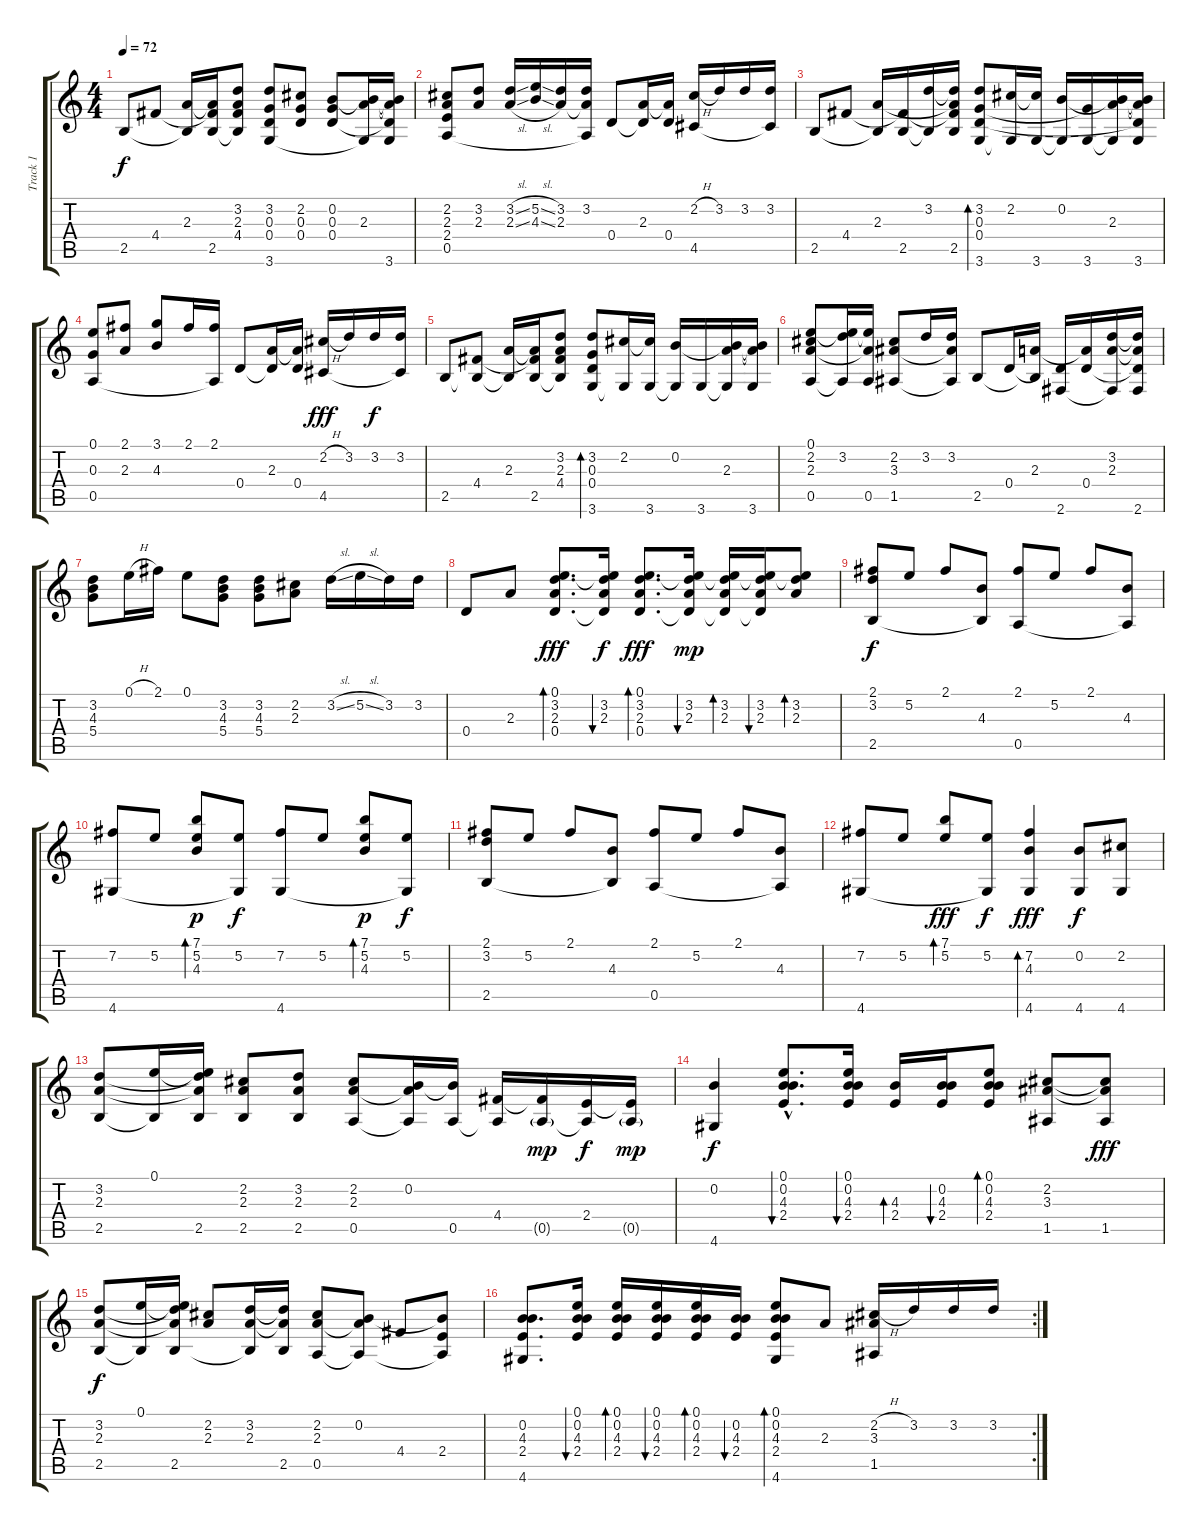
\track ("Track 1" "Track 1") {instrument acousticguitarsteel}
\staff {score tabs}
\tuning (E4 B3 G3 D3 A2 E2) {hide}
\ts (4 4)
\tempo 72
\clef g2
\ks c
2.5.8{dy f} 4.4.8 (2.3 2.5{t}).16 (2.3{t} 4.4{t} 2.5).16 (3.2 2.3 4.4 2.5{t}).8 (3.2 0.3 0.4 3.6).8 (2.2 0.3 0.4).8 (0.2 0.3 0.4).8 (0.2{t} 2.3 3.6{t}).16 (0.2{t} 2.3{t} 0.4{t} 3.6).16 |
(2.2 2.3 2.4 0.5).8 (3.2 2.3).8 (3.2{sl} 2.3{sl}).16 (5.2{sl} 4.3{sl}).16 (3.2 2.3).16 (3.2 2.3{t} 0.5{t}).16 0.4.8 (2.3 0.4{t}).16 (2.3{t} 0.4).16 (2.2{h} 4.5).16 3.2.16 3.2.16 (3.2 4.5{t}).16 |
2.5.8 4.4.8 (2.3 2.5{t}).16 (4.4{t} 2.5).16 (3.2 2.5{t}).16 (3.2{t} 2.3{t} 4.4{t} 2.5).16 (3.2 0.3 0.4 3.6).8{bd 30} (2.2 3.6{t}).16 (2.2{t} 3.6).16 (0.2 3.6{t}).16 (0.3{t} 3.6).16 (0.2{t} 2.3 3.6{t}).16 (0.2{t} 2.3{t} 0.4{t} 3.6).16 |
(0.1 0.3 0.5).8 (2.1 2.3).8 (3.1 4.3).8 2.1.16 (2.1 0.5{t}).16 0.4.8 (2.3 0.4{t}).16 (2.3{t} 0.4).16 (2.2{h} 4.5).16{dy fff} 3.2.16 3.2.16{dy f} (3.2 4.5{t}).16 |
2.5.8 (4.4 2.5{t}).8 (2.3 2.5{t}).16 (2.3{t} 4.4{t} 2.5).16 (3.2 2.3 4.4 2.5{t}).8 (3.2 0.3 0.4 3.6).8{bd 60} (2.2 3.6{t}).16 (2.2{t} 3.6).16 (0.2 3.6{t}).16 3.6.16 (0.2{t} 2.3 3.6{t}).16 (0.2{t} 2.3{t} 3.6).16 |
(0.1 2.2 2.3 0.5).8 (0.1{t} 3.2 0.5{t}).16 (0.1{t} 2.3{t} 0.5).16 (2.2 3.3 1.5).8 3.2.16 (3.2 3.3{t} 1.5{t}).16 2.5.8 0.4.16 (2.3 2.5{t}).16 (0.4{t} 2.6).16 (2.3{t} 0.4).16 (3.2 2.3 2.6{t}).16 (3.2{t} 2.3{t} 0.4{t} 2.6).16 |
(3.2 4.3 5.4).8 0.1{h}.16 2.1.16 0.1.8 (3.2 4.3 5.4).8 (3.2 4.3 5.4).8 (2.2 2.3).8 3.2{sl}.16 5.2{sl}.16 3.2.16 3.2.16 |
0.4.8 2.3.8 (0.1 3.2 2.3 0.4).8{d bd 30 dy fff} (0.1{t} 3.2 2.3 0.4{t}).16{bu 30 dy f} (0.1 3.2 2.3 0.4).8{d bd 30 dy fff} (0.1{t} 3.2 2.3 0.4{t}).16{bu 60 dy mp} (0.1{t} 3.2 2.3 0.4{t}).16{bd 60} (0.1{t} 3.2 2.3 0.4{t}).16{bu 120} (0.1{t} 3.2 2.3).8{bd 120} |
(2.1 3.2 2.5).8{dy f} 5.2.8 2.1.8 (4.3 2.5{t}).8 (2.1 0.5).8 5.2.8 2.1.8 (4.3 0.5{t}).8 |
(7.2 4.6).8 5.2.8 (7.1 5.2 4.3).8{bd 60 dy p} (5.2 4.6{t}).8{dy f} (7.2 4.6).8 5.2.8 (7.1 5.2 4.3).8{bd 60 dy p} (5.2 4.6{t}).8{dy f} |
(2.1 3.2 2.5).8 5.2.8 2.1.8 (4.3 2.5{t}).8 (2.1 0.5).8 5.2.8 2.1.8 (4.3 0.5{t}).8 |
(7.2 4.6).8 5.2.8 (7.1 5.2).8{bd 480 dy fff} (5.2 4.6{t}).8{dy f} (7.2 4.3 4.6).4{bd 120 dy fff} (0.2 4.6).8{dy f} (2.2 4.6).8 |
(3.2 2.3 2.5).8 (0.1 2.5{t}).16 (0.1{t} 3.2{t} 2.3{t} 2.5).16 (2.2 2.3 2.5).8 (3.2 2.3 2.5).8 (2.2 2.3 0.5).8 (0.2 2.3{t} 0.5{t}).16 (0.2{t} 0.5).16 (4.4 0.5{t}).16 (4.4{t} 0.5{g}).16{dy mp} (2.4 0.5{t}).16{dy f} (2.4{t} 0.5{g}).16{dy mp} |
(0.2 4.6).4{dy f} (0.1{hac} 0.2{hac} 4.3{hac} 2.4{hac}).8{d bu 30} (0.1 0.2 4.3 2.4).16{bu 60} (4.3 2.4).16{bd 60} (0.2 4.3 2.4).16{bu 60} (0.1 0.2 4.3 2.4).8{bd 60} (2.2 3.3 1.5).8 (2.2{t} 3.3{t} 1.5).8{dy fff} |
(3.2 2.3 2.5).8{dy f} (0.1 2.5{t}).16 (0.1{t} 3.2{t} 2.3{t} 2.5).16 (2.2 2.3).8 (3.2 2.3 2.5{t}).16 (3.2{t} 2.3{t} 2.5).16 (2.2 2.3 0.5).8 (0.2 2.3{t} 0.5{t}).8 4.4.8 (0.2{t} 2.4 0.5{t}).8 |
\rc 2
(0.2 4.3 2.4 4.6).8{d} (0.1 0.2 4.3 2.4).16{bu 30} (0.1 0.2 4.3 2.4).16{bd 30} (0.1 0.2 4.3 2.4).16{bu 30} (0.1 0.2 4.3 2.4).16{bd 30} (0.2 4.3 2.4).16{bu 30} (0.1 0.2 4.3 2.4 4.6).8{bd 60} 2.3.8 (2.2{h} 3.3 1.5).16 3.2.16 3.2.16 3.2.16
